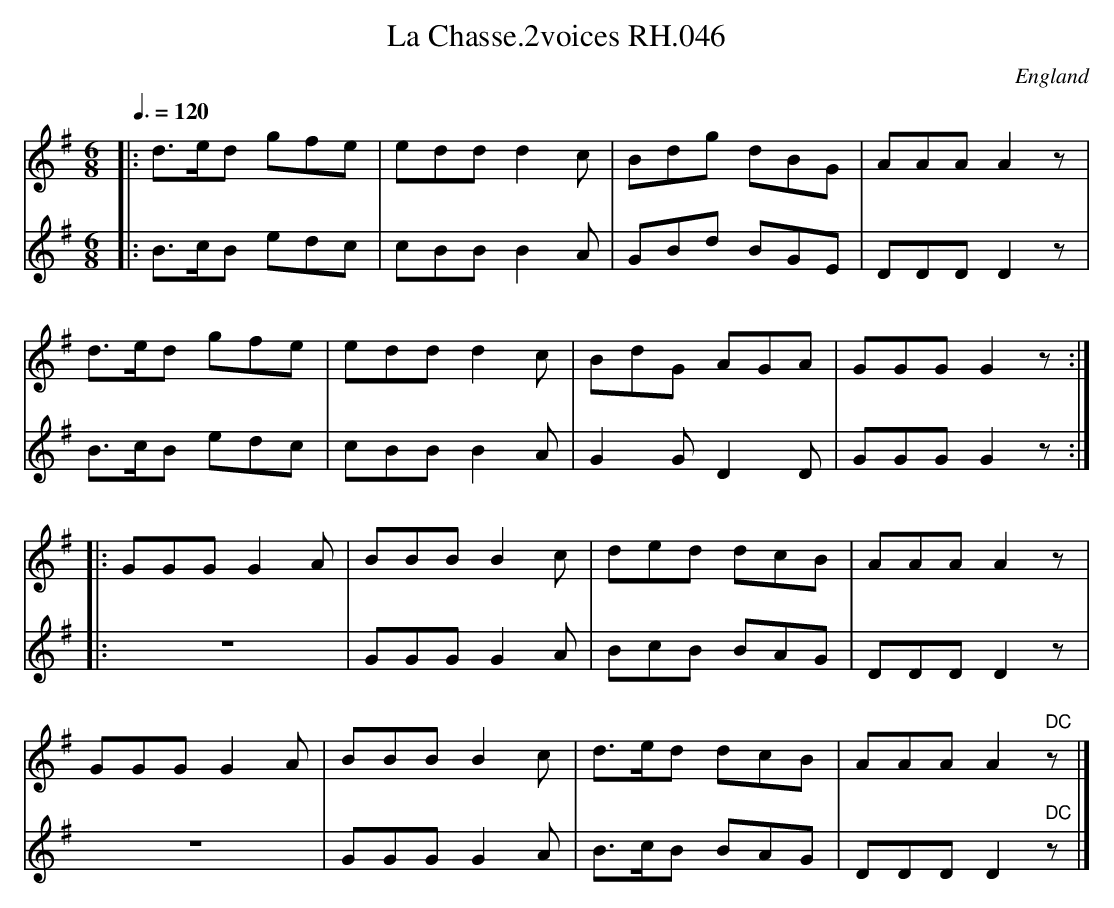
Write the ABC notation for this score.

X:1
T:La Chasse.2voices RH.046
O:England
M:6/8
L:1/8
Q:3/8=120
K:G major
[V:1]|:d>ed gfe|edd d2c|Bdg dBG|AAA A2z|
[V:2]|:B>cB edc|cBB B2A|GBd BGE|DDD D2z|
[V:1] d>ed gfe|edd d2c|BdG AGA|GGG G2z:|
[V:2] B>cB edc|cBB B2A|G2G D2D|GGG G2z:|
[V:1]|:GGG G2A|BBB B2c|ded dcB|AAA A2z|
[V:2]|:z6|GGG G2A|BcB BAG|DDD D2z|
[V:1] GGG G2A|BBB B2c|d>ed dcB|AAA A2" DC"z|]
[V:2] z6|GGG G2A|B>cB BAG|DDD D2" DC"z|]
